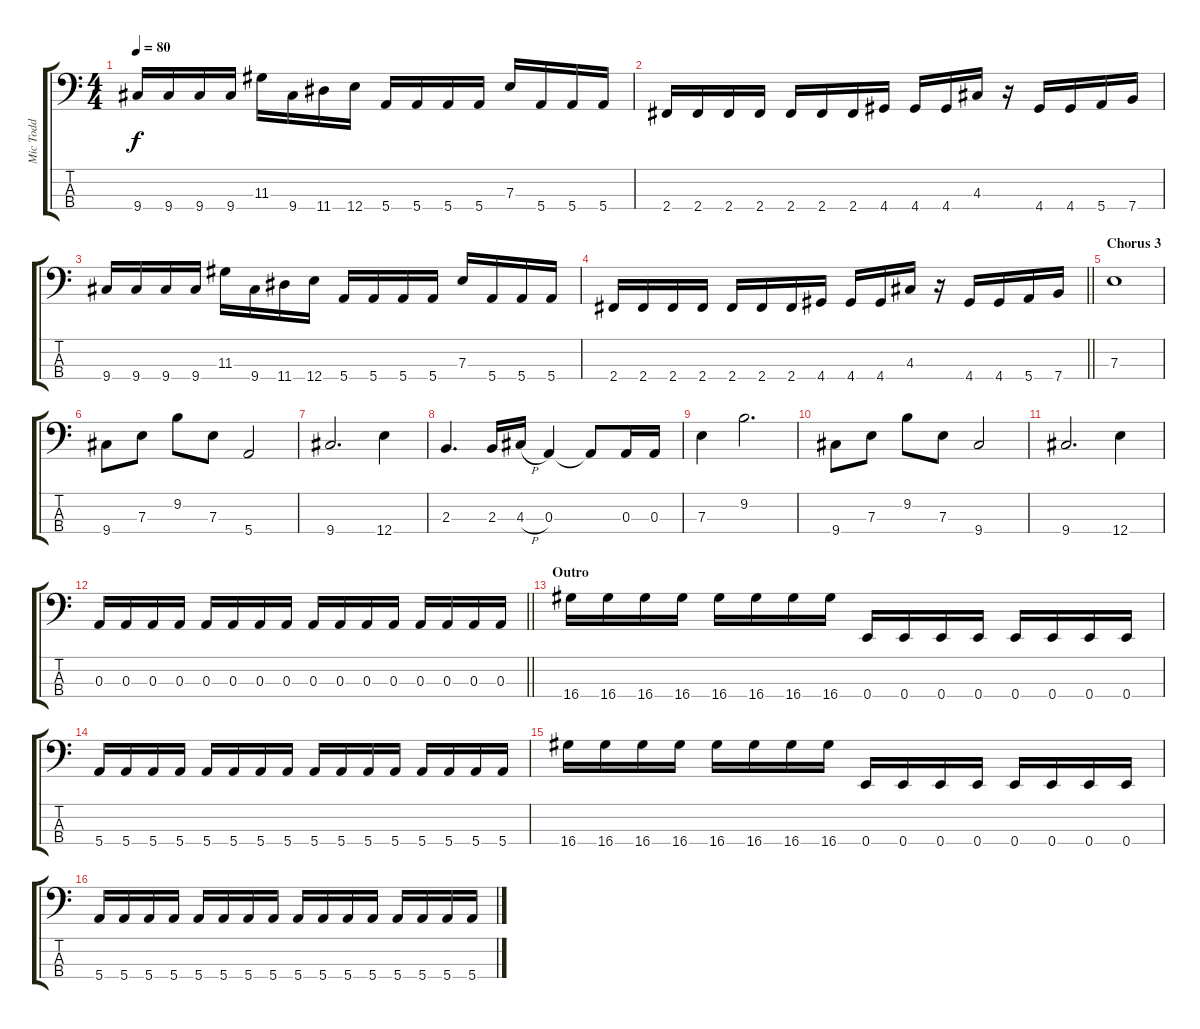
\track ("Mic Todd" "Mic Todd") {instrument electricbassfinger}
\staff {score tabs}
\tuning (G2 D2 A1 E1) {hide}
\ts (4 4)
\tempo 80
\clef f4
\ks c
9.4.16{dy f} 9.4.16 9.4.16 9.4.16 11.3.16 9.4.16 11.4.16 12.4.16 5.4.16 5.4.16 5.4.16 5.4.16 7.3.16 5.4.16 5.4.16 5.4.16 |
2.4.16 2.4.16 2.4.16 2.4.16 2.4.16 2.4.16 2.4.16 4.4.16 4.4.16 4.4.16 4.3.16 r.16 4.4.16 4.4.16 5.4.16 7.4.16 |
9.4.16 9.4.16 9.4.16 9.4.16 11.3.16 9.4.16 11.4.16 12.4.16 5.4.16 5.4.16 5.4.16 5.4.16 7.3.16 5.4.16 5.4.16 5.4.16 |
\barLineRight lightlight
2.4.16 2.4.16 2.4.16 2.4.16 2.4.16 2.4.16 2.4.16 4.4.16 4.4.16 4.4.16 4.3.16 r.16 4.4.16 4.4.16 5.4.16 7.4.16 |
\section ("" "Chorus 3")
7.3.1 |
9.4.8 7.3.8 9.2.8 7.3.8 5.4.2 |
9.4.2{d} 12.4.4 |
2.3.4{d} 2.3.16 4.3{h}.16 0.3.4 0.3{t}.8 0.3.16 0.3.16 |
7.3.4 9.2.2{d} |
9.4.8 7.3.8 9.2.8 7.3.8 9.4.2 |
9.4.2{d} 12.4.4 |
\barLineRight lightlight
0.3.16 0.3.16 0.3.16 0.3.16 0.3.16 0.3.16 0.3.16 0.3.16 0.3.16 0.3.16 0.3.16 0.3.16 0.3.16 0.3.16 0.3.16 0.3.16 |
\section ("" "Outro")
16.4.16 16.4.16 16.4.16 16.4.16 16.4.16 16.4.16 16.4.16 16.4.16 0.4.16 0.4.16 0.4.16 0.4.16 0.4.16 0.4.16 0.4.16 0.4.16 |
5.4.16 5.4.16 5.4.16 5.4.16 5.4.16 5.4.16 5.4.16 5.4.16 5.4.16 5.4.16 5.4.16 5.4.16 5.4.16 5.4.16 5.4.16 5.4.16 |
16.4.16 16.4.16 16.4.16 16.4.16 16.4.16 16.4.16 16.4.16 16.4.16 0.4.16 0.4.16 0.4.16 0.4.16 0.4.16 0.4.16 0.4.16 0.4.16 |
5.4.16 5.4.16 5.4.16 5.4.16 5.4.16 5.4.16 5.4.16 5.4.16 5.4.16 5.4.16 5.4.16 5.4.16 5.4.16 5.4.16 5.4.16 5.4.16
